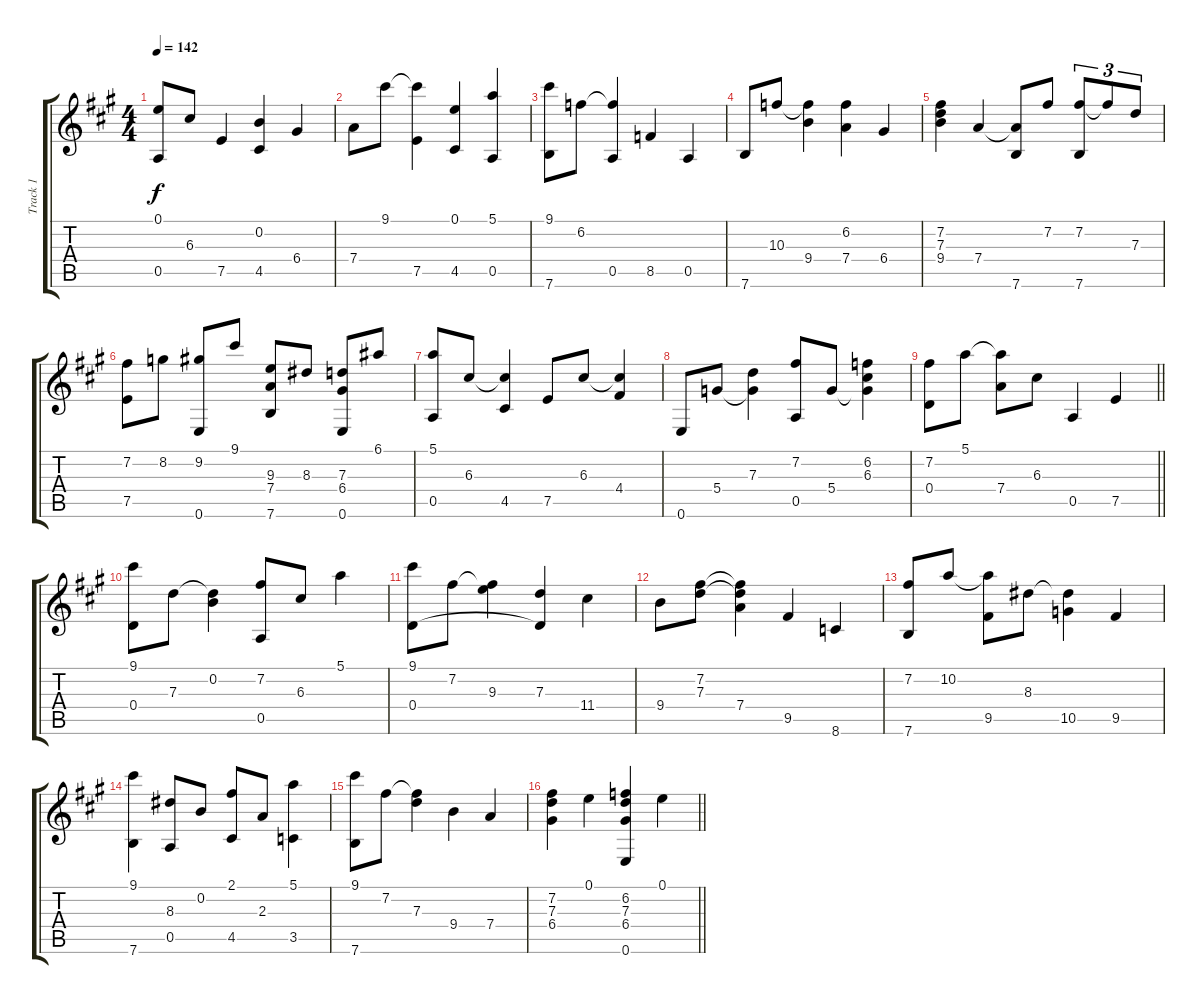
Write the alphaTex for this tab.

\track ("Track 1" "Track 1") {instrument electricguitarjazz}
\staff {score tabs}
\tuning (E4 B3 G3 D3 A2 E2) {hide}
\ts (4 4)
\tempo 142
\clef g2
\ks a
(0.1 0.5).8{dy f} 6.3.8 7.5.4 (0.2 4.5).4 6.4.4 |
7.4.8 9.1.8 (9.1{t} 7.5).4 (0.1 4.5).4 (5.1 0.5).4 |
(9.1 7.6).8 6.2.8 (6.2{t} 0.5).4 8.5.4 0.5.4 |
7.6.8 10.3.8 (10.3{t} 9.4).4 (6.2 7.4).4 6.4.4 |
(7.2 7.3 9.4).4 7.4.4 (7.4{t} 7.6).8 7.2.8 (7.2 7.6).8{tu (3 2)} 7.2{t}.8{tu (3 2)} 7.3.8{tu (3 2)} |
(7.2 7.5).8 8.2.8 (9.2 0.6).8 9.1.8 (9.3 7.4 7.6).8 8.3.8 (7.3 6.4 0.6).8 6.1.8 |
(5.1 0.5).8 6.3.8 (6.3{t} 4.5).4 7.5.8 6.3.8 (6.3{t} 4.4).4 |
0.6.8 5.4.8 (7.3 5.4{t}).4 (7.2 0.5).8 5.4.8 (6.2 6.3 5.4{t}).4 |
\barLineRight lightlight
(7.2 0.4).8 5.1.8 (5.1{t} 7.4).8 6.3.8 0.5.4 7.5.4 |
(9.1 0.4).8 7.3.8 (0.2 7.3{t}).4 (7.2 0.5).8 6.3.8 5.1.4 |
(9.1 0.4).8 7.2.8 (7.2{t} 9.3).4 (7.3 0.4{t}).4 11.4.4 |
9.4.8 (7.2 7.3).8 (7.2{t} 7.3{t} 7.4).4 9.5.4 8.6.4 |
(7.2 7.6).8 10.2.8 (10.2{t} 9.5).8 8.3.8 (8.3{t} 10.5).4 9.5.4 |
(9.1 7.6).4 (8.3 0.5).8 0.2.8 (2.1 4.5).8 2.3.8 (5.1 3.5).4 |
(9.1 7.6).8 7.2.8 (7.2{t} 7.3).4 9.4.4 7.4.4 |
\barLineRight lightlight
(7.2 7.3 6.4).4 0.1.4 (6.2 7.3 6.4 0.6).4 0.1.4
